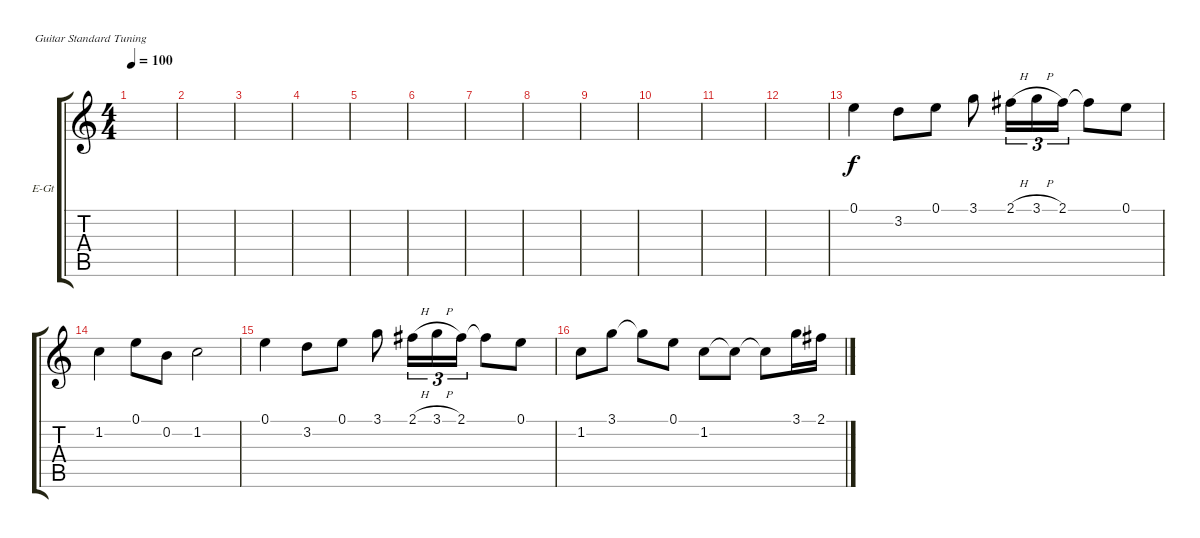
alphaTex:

\defaultSystemsLayout 4
\bracketExtendMode groupsimilarinstruments
\firstSystemTrackNameOrientation horizontal
\otherSystemsTrackNameOrientation horizontal
\track ("Electric Guitar" "E-Gt") {instrument distortionguitar}
\staff {score tabs}
\tuning (E4 B3 G3 D3 A2 E2)
\ts (4 4)
\tempo 100
\clef g2
\ks c
|
|
|
|
|
|
|
|
|
|
|
|
0.1.4 3.2.8 0.1.8 3.1.8 2.1{h}.16{tu (3 2)} 3.1{h}.16{tu (3 2)} 2.1.16{tu (3 2)} 2.1{t}.8 0.1.8 |
1.2.4 0.1.8 0.2.8 1.2.2 |
0.1.4 3.2.8 0.1.8 3.1.8 2.1{h}.16{tu (3 2)} 3.1{h}.16{tu (3 2)} 2.1.16{tu (3 2)} 2.1{t}.8 0.1.8 |
1.2.8 3.1.8 3.1{t}.8 0.1.8 1.2.8 1.2{t}.8 1.2{t}.8 3.1.16 2.1.16
